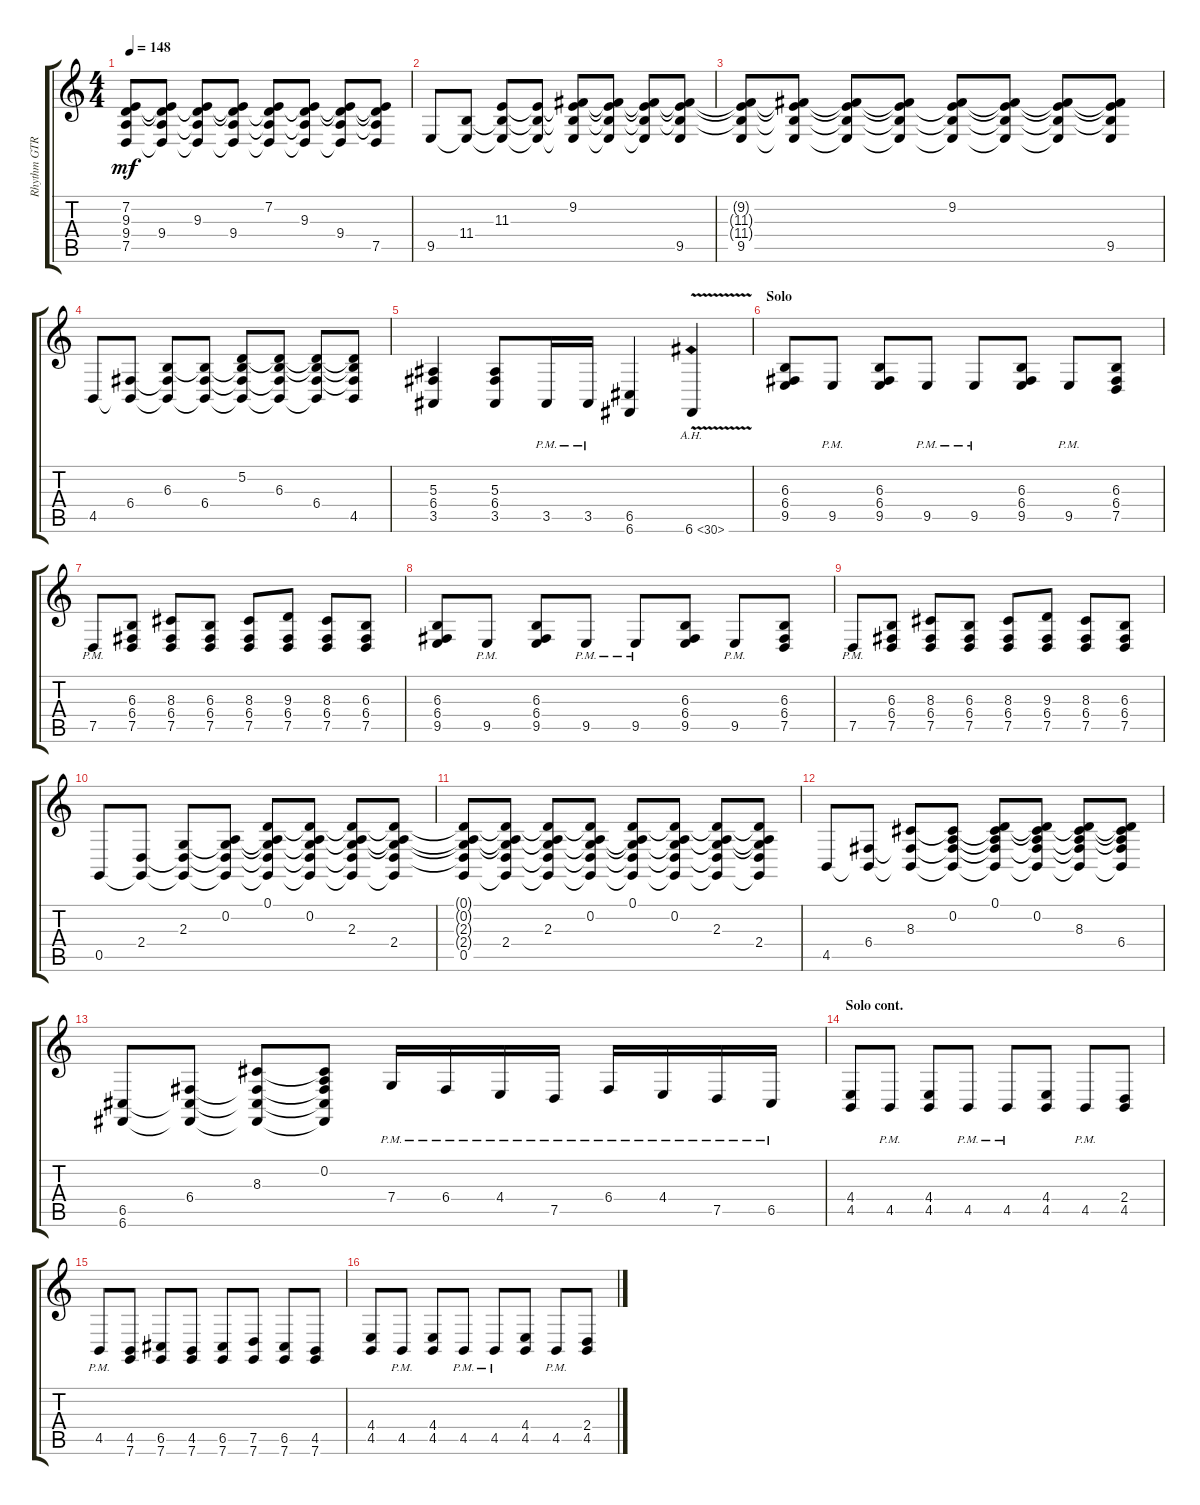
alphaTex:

\track ("Rhythm GTR 1" "Rhythm GTR") {instrument violin}
\staff {score tabs}
\tuning (D4 A3 F3 C3 G2 C2) {hide}
\ts (4 4)
\tempo 148
\clef g2
\ks c
(7.2{t} 9.3{t} 9.4{t} 7.5).8{dy mf} (7.2{t} 9.3{t} 9.4 7.5{t}).8 (7.2{t} 9.3 9.4{t} 7.5{t}).8 (7.2{t} 9.3{t} 9.4 7.5{t}).8 (7.2 9.3{t} 9.4{t} 7.5{t}).8 (7.2{t} 9.3 9.4{t} 7.5{t}).8 (7.2{t} 9.3{t} 9.4 7.5{t}).8 (7.2{t} 9.3{t} 9.4{t} 7.5).8 |
9.5.8 (11.4 9.5{t}).8 (11.3 11.4{t} 9.5{t}).8 (11.3{t} 11.4{t} 9.5{t}).8 (9.2 11.3{t} 11.4{t} 9.5{t}).8 (9.2{t} 11.3{t} 11.4{t} 9.5{t}).8 (9.2{t} 11.3{t} 11.4{t} 9.5{t}).8 (9.2{t} 11.3{t} 11.4{t} 9.5).8 |
(9.2{t} 11.3{t} 11.4{t} 9.5).8 (9.2{t} 11.3{t} 11.4{t} 9.5{t}).8 (9.2{t} 11.3{t} 11.4{t} 9.5{t}).8 (9.2{t} 11.3{t} 11.4{t} 9.5{t}).8 (9.2 11.3{t} 11.4{t} 9.5{t}).8 (9.2{t} 11.3{t} 11.4{t} 9.5{t}).8 (9.2{t} 11.3{t} 11.4{t} 9.5{t}).8 (9.2{t} 11.3{t} 11.4{t} 9.5).8 |
4.5.8 (6.4 4.5{t}).8 (6.3 6.4{t} 4.5{t}).8 (6.3{t} 6.4 4.5{t}).8 (5.2 6.3{t} 6.4{t} 4.5{t}).8 (5.2{t} 6.3 6.4{t} 4.5{t}).8 (5.2{t} 6.3{t} 6.4 4.5{t}).8 (5.2{t} 6.3{t} 6.4{t} 4.5).8 |
(5.3 6.4 3.5).4 (5.3 6.4 3.5).8 3.5{pm}.16 3.5{pm}.16 (6.5 6.6).4 6.6{ah 24 v}.4 |
\section ("" "Solo")
(6.3 6.4 9.5).8 9.5{pm}.8 (6.3 6.4 9.5).8 9.5{pm}.8 9.5{pm}.8 (6.3 6.4 9.5).8 9.5{pm}.8 (6.3 6.4 7.5).8 |
7.5{pm}.8 (6.3 6.4 7.5).8 (8.3 6.4 7.5).8 (6.3 6.4 7.5).8 (8.3 6.4 7.5).8 (9.3 6.4 7.5).8 (8.3 6.4 7.5).8 (6.3 6.4 7.5).8 |
(6.3 6.4 9.5).8 9.5{pm}.8 (6.3 6.4 9.5).8 9.5{pm}.8 9.5{pm}.8 (6.3 6.4 9.5).8 9.5{pm}.8 (6.3 6.4 7.5).8 |
7.5{pm}.8 (6.3 6.4 7.5).8 (8.3 6.4 7.5).8 (6.3 6.4 7.5).8 (8.3 6.4 7.5).8 (9.3 6.4 7.5).8 (8.3 6.4 7.5).8 (6.3 6.4 7.5).8 |
0.5.8 (2.4 0.5{t}).8 (2.3 2.4{t} 0.5{t}).8 (0.2 2.3{t} 2.4{t} 0.5{t}).8 (0.1 0.2{t} 2.3{t} 2.4{t} 0.5{t}).8 (0.1{t} 0.2 2.3{t} 2.4{t} 0.5{t}).8 (0.1{t} 0.2{t} 2.3 2.4{t} 0.5{t}).8 (0.1{t} 0.2{t} 2.3{t} 2.4 0.5{t}).8 |
(0.1{t} 0.2{t} 2.3{t} 2.4{t} 0.5).8 (0.1{t} 0.2{t} 2.3{t} 2.4 0.5{t}).8 (0.1{t} 0.2{t} 2.3 2.4{t} 0.5{t}).8 (0.1{t} 0.2 2.3{t} 2.4{t} 0.5{t}).8 (0.1 0.2{t} 2.3{t} 2.4{t} 0.5{t}).8 (0.1{t} 0.2 2.3{t} 2.4{t} 0.5{t}).8 (0.1{t} 0.2{t} 2.3 2.4{t} 0.5{t}).8 (0.1{t} 0.2{t} 2.3{t} 2.4 0.5{t}).8 |
4.5.8 (6.4 4.5{t}).8 (8.3 6.4{t} 4.5{t}).8 (0.2 8.3{t} 6.4{t} 4.5{t}).8 (0.1 0.2{t} 8.3{t} 6.4{t} 4.5{t}).8 (0.1{t} 0.2 8.3{t} 6.4{t} 4.5{t}).8 (0.1{t} 0.2{t} 8.3 6.4{t} 4.5{t}).8 (0.1{t} 0.2{t} 8.3{t} 6.4 4.5{t}).8 |
(6.5 6.6).8 (6.4 6.5{t} 6.6{t}).8 (8.3 6.4{t} 6.5{t} 6.6{t}).8 (0.2 8.3{t} 6.4{t} 6.5{t} 6.6{t}).8 7.4{pm}.16 6.4{pm}.16 4.4{pm}.16 7.5{pm}.16 6.4{pm}.16 4.4{pm}.16 7.5{pm}.16 6.5{pm}.16 |
\section ("" "Solo cont.")
(4.4 4.5).8 4.5{pm}.8 (4.4 4.5).8 4.5{pm}.8 4.5{pm}.8 (4.4 4.5).8 4.5{pm}.8 (2.4 4.5).8 |
4.5{pm}.8 (4.5 7.6).8 (6.5 7.6).8 (4.5 7.6).8 (6.5 7.6).8 (7.5 7.6).8 (6.5 7.6).8 (4.5 7.6).8 |
(4.4 4.5).8 4.5{pm}.8 (4.4 4.5).8 4.5{pm}.8 4.5{pm}.8 (4.4 4.5).8 4.5{pm}.8 (2.4 4.5).8
